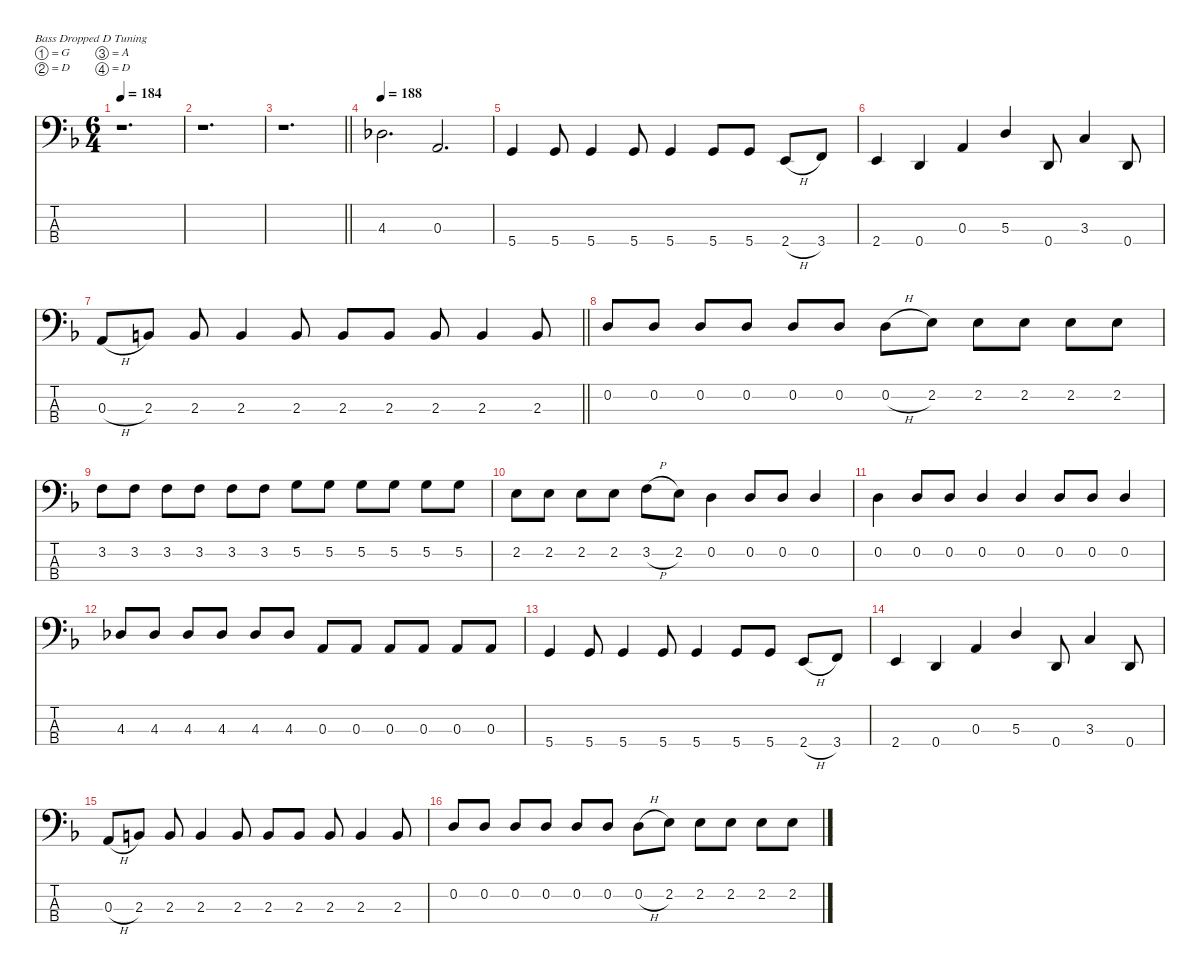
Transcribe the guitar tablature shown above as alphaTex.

\defaultSystemsLayout 4
\hideDynamics
\bracketExtendMode nobrackets
\singleTrackTrackNamePolicy hidden
\multiTrackTrackNamePolicy hidden
\firstSystemTrackNameMode fullname
\firstSystemTrackNameOrientation horizontal
\otherSystemsTrackNameOrientation horizontal
\track ("Martin Mendez" "el.bs.") {defaultSystemsLayout 4 instrument electricbassfinger}
\staff {score tabs}
\tuning (G2 D2 A1 D1)
\ts (6 4)
\tempo 184
\clef f4
\ks dminor
r.1{d dy f beam Down} |
r.1{d beam Down} |
\barLineRight lightlight
r.1{d beam Down} |
\tempo 188
4.3{acc b}.2{d beam Down} 0.3{acc forcenatural}.2{d beam Up} |
5.4{acc forcenatural}.4{beam Up} 5.4{acc forcenatural}.8{beam Up} 5.4{acc forcenatural}.4{beam Up} 5.4{acc forcenatural}.8{beam Up} 5.4{acc forcenatural}.4{beam Up} 5.4{acc forcenatural}.8{beam Up} 5.4{acc forcenatural}.8{beam Up} 2.4{h acc forcenatural}.8{beam Up} 3.4{acc forcenatural}.8{beam Up} |
2.4{acc forcenatural}.4{beam Up} 0.4{acc forcenatural}.4{beam Up} 0.3{acc forcenatural}.4{beam Up} 5.3{acc forcenatural}.4{beam Up} 0.4{acc forcenatural}.8{beam Up} 3.3{acc forcenatural}.4{beam Up} 0.4{acc forcenatural}.8{beam Up} |
\barLineRight lightlight
0.3{h acc forcenatural}.8{beam Up} 2.3{acc forcenatural}.8{beam Up} 2.3{acc forcenatural}.8{beam Up} 2.3{acc forcenatural}.4{beam Up} 2.3{acc forcenatural}.8{beam Up} 2.3{acc forcenatural}.8{beam Up} 2.3{acc forcenatural}.8{beam Up} 2.3{acc forcenatural}.8{beam Up} 2.3{acc forcenatural}.4{beam Up} 2.3{acc forcenatural}.8{beam Up} |
0.2{acc forcenatural}.8{beam Up} 0.2{acc forcenatural}.8{beam Up} 0.2{acc forcenatural}.8{beam Up} 0.2{acc forcenatural}.8{beam Up} 0.2{acc forcenatural}.8{beam Up} 0.2{acc forcenatural}.8{beam Up} 0.2{h acc forcenatural}.8{beam Down} 2.2{acc forcenatural}.8{beam Down} 2.2{acc forcenatural}.8{beam Down} 2.2{acc forcenatural}.8{beam Down} 2.2{acc forcenatural}.8{beam Down} 2.2{acc forcenatural}.8{beam Down} |
3.2{acc forcenatural}.8{beam Down} 3.2{acc forcenatural}.8{beam Down} 3.2{acc forcenatural}.8{beam Down} 3.2{acc forcenatural}.8{beam Down} 3.2{acc forcenatural}.8{beam Down} 3.2{acc forcenatural}.8{beam Down} 5.2{acc forcenatural}.8{beam Down} 5.2{acc forcenatural}.8{beam Down} 5.2{acc forcenatural}.8{beam Down} 5.2{acc forcenatural}.8{beam Down} 5.2{acc forcenatural}.8{beam Down} 5.2{acc forcenatural}.8{beam Down} |
2.2{acc forcenatural}.8{beam Down} 2.2{acc forcenatural}.8{beam Down} 2.2{acc forcenatural}.8{beam Down} 2.2{acc forcenatural}.8{beam Down} 3.2{h acc forcenatural}.8{beam Down} 2.2{acc forcenatural}.8{beam Down} 0.2{acc forcenatural}.4{beam Down} 0.2{acc forcenatural}.8{beam Up} 0.2{acc forcenatural}.8{beam Up} 0.2{acc forcenatural}.4{beam Up} |
0.2{acc forcenatural}.4{beam Down} 0.2{acc forcenatural}.8{beam Up} 0.2{acc forcenatural}.8{beam Up} 0.2{acc forcenatural}.4{beam Up} 0.2{acc forcenatural}.4{beam Up} 0.2{acc forcenatural}.8{beam Up} 0.2{acc forcenatural}.8{beam Up} 0.2{acc forcenatural}.4{beam Up} |
4.3{acc b}.8{beam Up} 4.3{acc b}.8{beam Up} 4.3{acc b}.8{beam Up} 4.3{acc b}.8{beam Up} 4.3{acc b}.8{beam Up} 4.3{acc b}.8{beam Up} 0.3{acc forcenatural}.8{beam Up} 0.3{acc forcenatural}.8{beam Up} 0.3{acc forcenatural}.8{beam Up} 0.3{acc forcenatural}.8{beam Up} 0.3{acc forcenatural}.8{beam Up} 0.3{acc forcenatural}.8{beam Up} |
5.4{acc forcenatural}.4{beam Up} 5.4{acc forcenatural}.8{beam Up} 5.4{acc forcenatural}.4{beam Up} 5.4{acc forcenatural}.8{beam Up} 5.4{acc forcenatural}.4{beam Up} 5.4{acc forcenatural}.8{beam Up} 5.4{acc forcenatural}.8{beam Up} 2.4{h acc forcenatural}.8{beam Up} 3.4{acc forcenatural}.8{beam Up} |
2.4{acc forcenatural}.4{beam Up} 0.4{acc forcenatural}.4{beam Up} 0.3{acc forcenatural}.4{beam Up} 5.3{acc forcenatural}.4{beam Up} 0.4{acc forcenatural}.8{beam Up} 3.3{acc forcenatural}.4{beam Up} 0.4{acc forcenatural}.8{beam Up} |
0.3{h acc forcenatural}.8{beam Up} 2.3{acc forcenatural}.8{beam Up} 2.3{acc forcenatural}.8{beam Up} 2.3{acc forcenatural}.4{beam Up} 2.3{acc forcenatural}.8{beam Up} 2.3{acc forcenatural}.8{beam Up} 2.3{acc forcenatural}.8{beam Up} 2.3{acc forcenatural}.8{beam Up} 2.3{acc forcenatural}.4{beam Up} 2.3{acc forcenatural}.8{beam Up} |
0.2{acc forcenatural}.8{beam Up} 0.2{acc forcenatural}.8{beam Up} 0.2{acc forcenatural}.8{beam Up} 0.2{acc forcenatural}.8{beam Up} 0.2{acc forcenatural}.8{beam Up} 0.2{acc forcenatural}.8{beam Up} 0.2{h acc forcenatural}.8{beam Down} 2.2{acc forcenatural}.8{beam Down} 2.2{acc forcenatural}.8{beam Down} 2.2{acc forcenatural}.8{beam Down} 2.2{acc forcenatural}.8{beam Down} 2.2{acc forcenatural}.8{beam Down}
